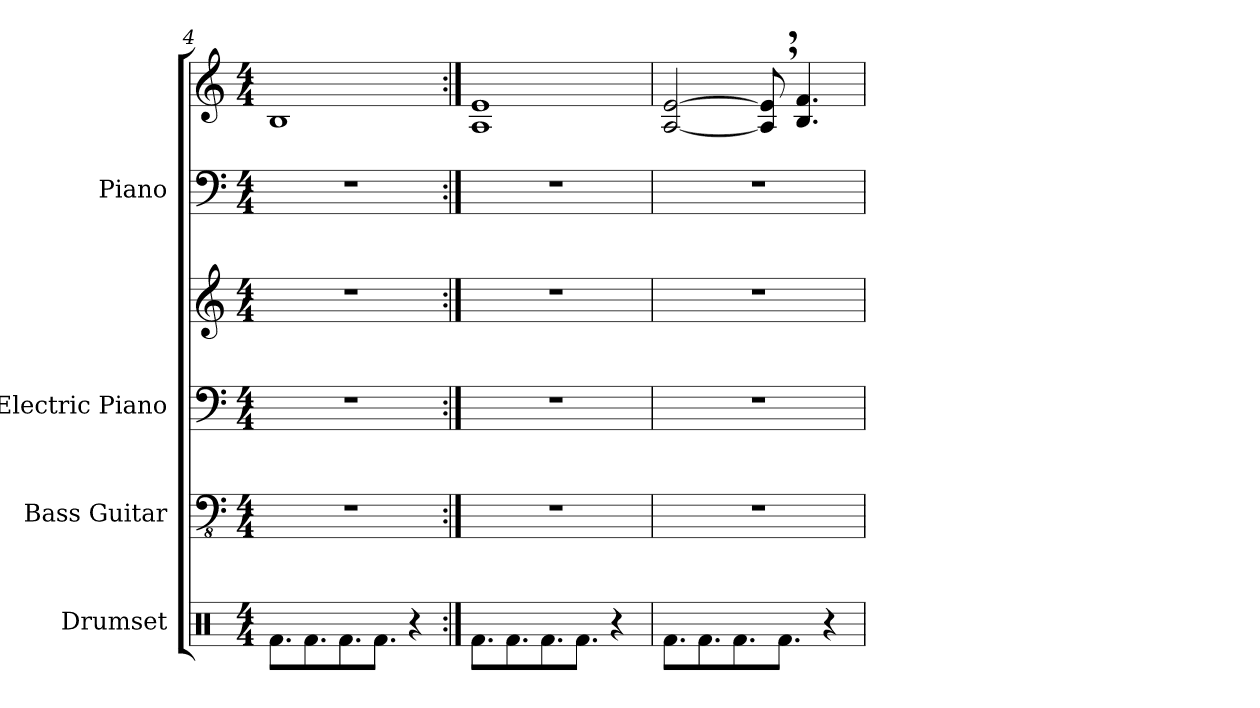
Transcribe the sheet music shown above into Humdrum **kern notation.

**kern	**kern	**kern	**kern	**kern	**kern
*part4	*part3	*part2	*part2	*part1	*part1
*staff6	*staff5	*staff4	*staff3	*staff2	*staff1
*I"Drumset	*I"Bass Guitar	*I"Electric Piano	*	*I"Piano	*
*I'Drs.	*I'B. Guit.	*I'El. Pno.	*	*I'Pno.	*
*clefX	*clefFv4	*clefF4	*clefG2	*clefF4	*clefG2
*k[]	*k[]	*k[]	*k[]	*k[]	*k[]
*M4/4	*M4/4	*M4/4	*M4/4	*M4/4	*M4/4
=4	=4	=4	=4	=4	=4
8.Rf\L	1r	1r	1r	1r	1B
8.Rf\	.	.	.	.	.
8.Rf\	.	.	.	.	.
8.Rf\J	.	.	.	.	.
4r	.	.	.	.	.
!!LO:PB:g=z
=5:|!	=5:|!	=5:|!	=5:|!	=5:|!	=5:|!
8.Rf\L	1r	1r	1r	1r	1A 1e
8.Rf\	.	.	.	.	.
8.Rf\	.	.	.	.	.
8.Rf\J	.	.	.	.	.
4r	.	.	.	.	.
=6	=6	=6	=6	=6	=6
8.Rf\L	1r	1r	1r	1r	[2A/ [2e/
8.Rf\	.	.	.	.	.
8.Rf\	.	.	.	.	.
.	.	.	.	.	8A/], 8e/],
8.Rf\J	.	.	.	.	.
.	.	.	.	.	4.B/ 4.f/
4r	.	.	.	.	.
=	=	=	=	=	=
*-	*-	*-	*-	*-	*-
